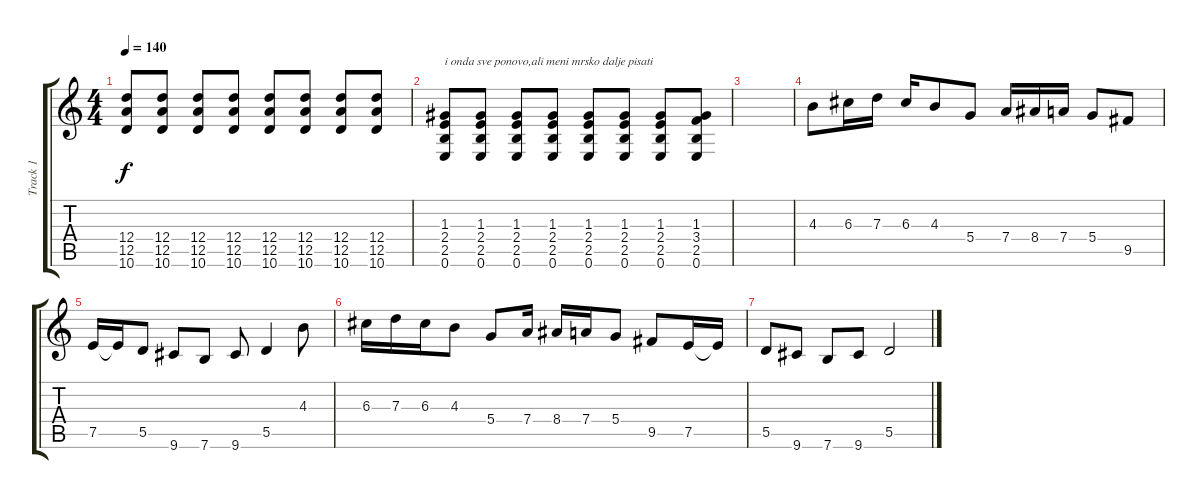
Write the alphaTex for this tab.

\track ("Track 1" "Track 1") {instrument overdrivenguitar}
\staff {score tabs}
\tuning (E4 B3 G3 D3 A2 E2) {hide}
\ts (4 4)
\tempo 140
\clef g2
\ks c
(12.4 12.5 10.6).8{dy f} (12.4 12.5 10.6).8 (12.4 12.5 10.6).8 (12.4 12.5 10.6).8 (12.4 12.5 10.6).8 (12.4 12.5 10.6).8 (12.4 12.5 10.6).8 (12.4 12.5 10.6).8 |
(1.3 2.4 2.5 0.6).8{txt "i onda sve ponovo,ali meni mrsko dalje pisati"} (1.3 2.4 2.5 0.6).8 (1.3 2.4 2.5 0.6).8 (1.3 2.4 2.5 0.6).8 (1.3 2.4 2.5 0.6).8 (1.3 2.4 2.5 0.6).8 (1.3 2.4 2.5 0.6).8 (1.3 3.4 2.5 0.6).8 |
|
4.3.8 6.3.16 7.3.16 6.3.16 4.3.8 5.4.8 7.4.16 8.4.16 7.4.16 5.4.8 9.5.8 |
7.5.16 7.5{t}.16 5.5.8 9.6.8 7.6.8 9.6.8 5.5.4 4.3.8 |
6.3.16 7.3.16 6.3.16 4.3.8 5.4.8 7.4.16 8.4.16 7.4.16 5.4.8 9.5.8 7.5.16 7.5{t}.16 |
5.5.8 9.6.8 7.6.8 9.6.8 5.5.2
